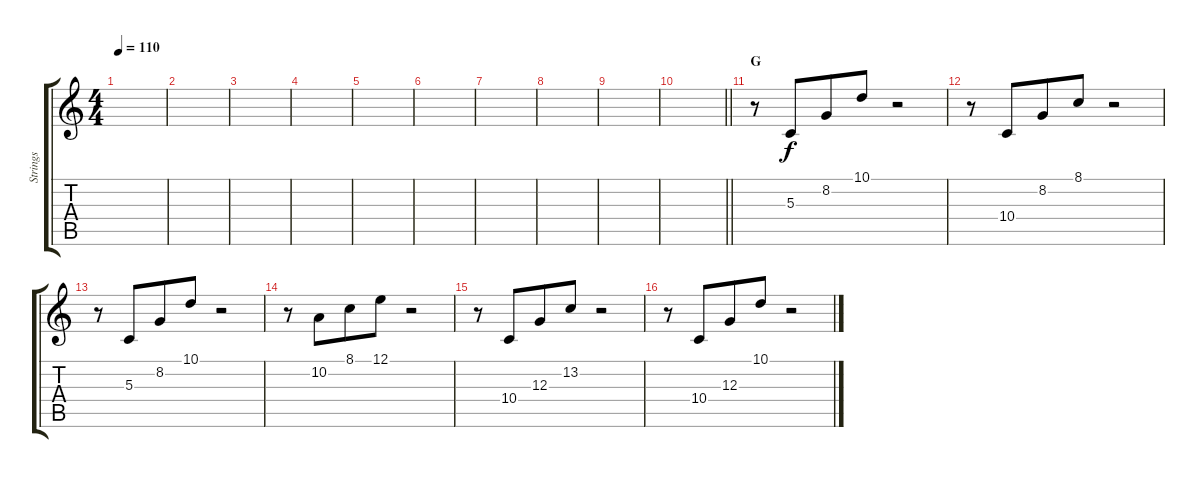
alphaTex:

\track ("Strings" "Strings") {instrument pizzicatostrings}
\staff {score tabs}
\tuning (E4 B3 G3 D3 A2 E2) {hide}
\ts (4 4)
\tempo 110
\clef g2
\ks c
|
|
|
|
|
|
|
|
|
\barLineRight lightlight
|
\section ("" "G")
r.8 5.3.8{beam merge} 8.2.8 10.1.8 r.2 |
r.8 10.4.8{beam merge} 8.2.8 8.1.8 r.2 |
r.8 5.3.8{beam merge} 8.2.8 10.1.8 r.2 |
r.8 10.2.8{beam merge} 8.1.8 12.1.8 r.2 |
r.8 10.4.8{beam merge} 12.3.8 13.2.8 r.2 |
r.8 10.4.8{beam merge} 12.3.8 10.1.8 r.2
